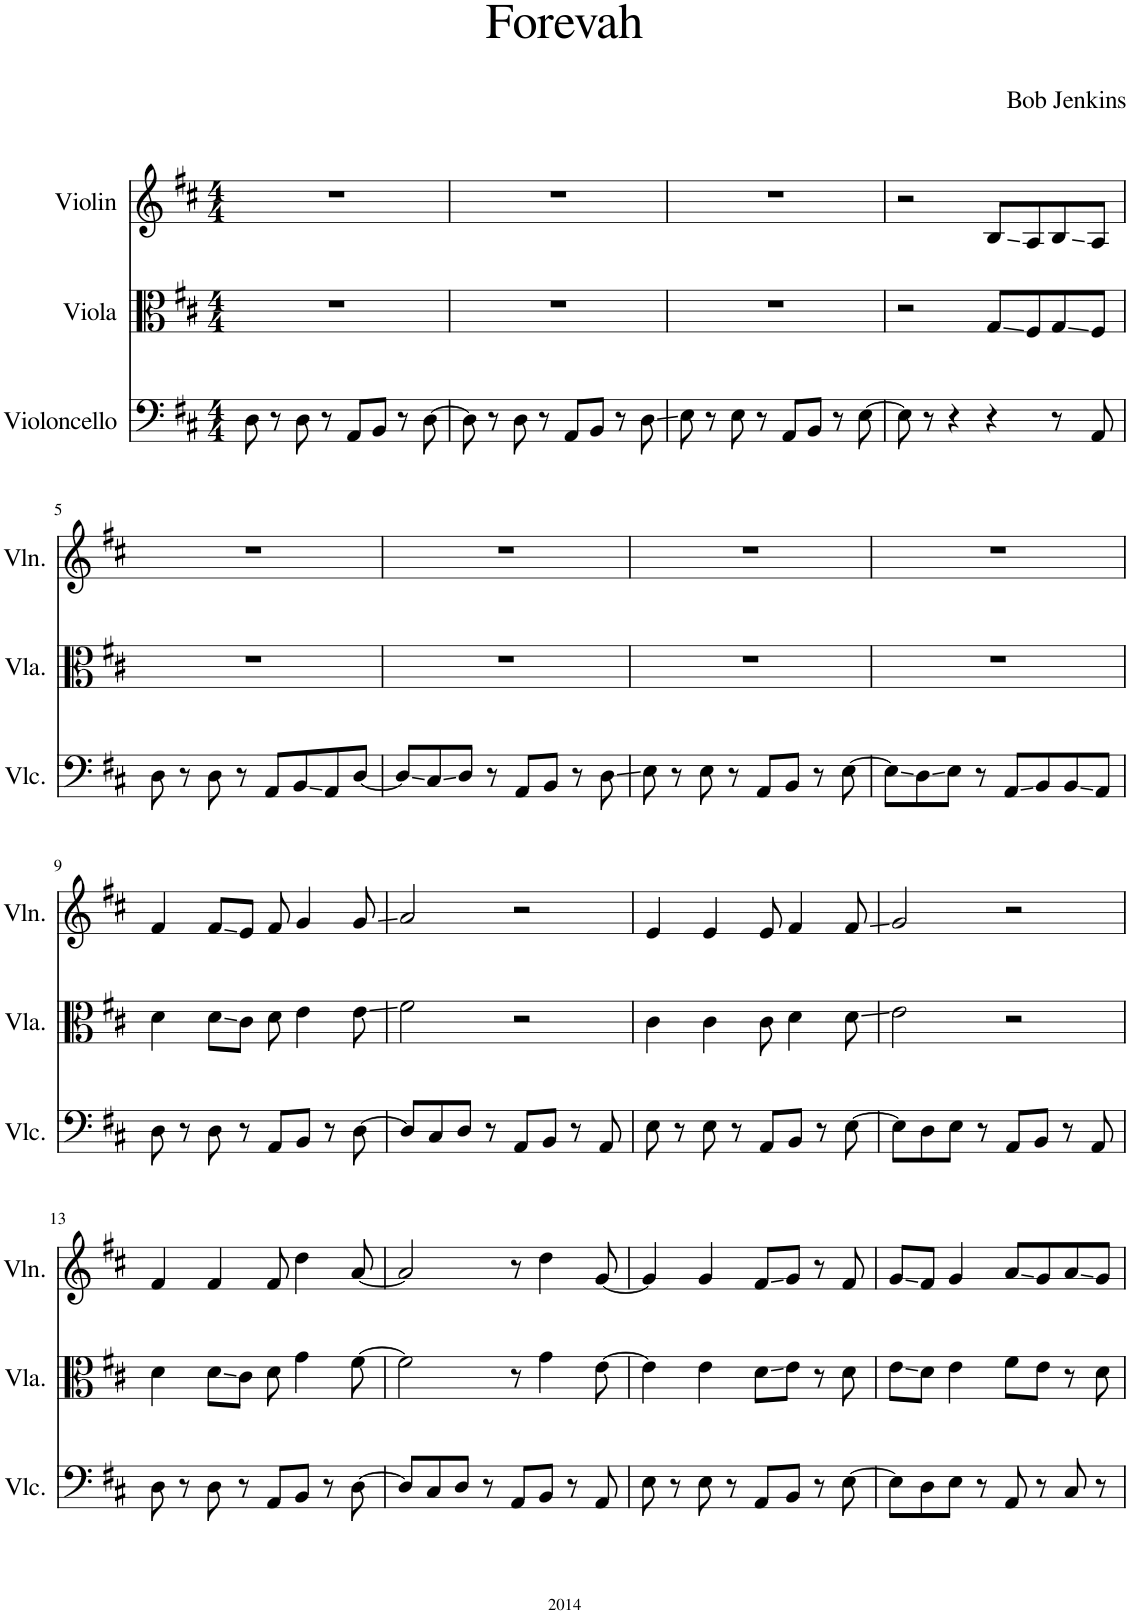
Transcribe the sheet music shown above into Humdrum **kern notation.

**kern	**kern	**kern
*part3	*part2	*part1
*staff3	*staff2	*staff1
*I"Violoncello	*I"Viola	*I"Violin
*I'Vlc.	*I'Vla.	*I'Vln.
*clefF4	*clefC3	*clefG2
*k[f#c#]	*k[f#c#]	*k[f#c#]
*M4/4	*M4/4	*M4/4
=1	=1	=1
8D\	1r	1r
8r	.	.
8D\	.	.
8r	.	.
8AA/L	.	.
8BB/J	.	.
8r	.	.
[8D\	.	.
=2	=2	=2
8D\]	1r	1r
8r	.	.
8D\	.	.
8r	.	.
8AA/L	.	.
8BB/J	.	.
8r	.	.
8D\	.	.
=3	=3	=3
8E\	1r	1r
8r	.	.
8E\	.	.
8r	.	.
8AA/L	.	.
8BB/J	.	.
8r	.	.
[8E\	.	.
=4	=4	=4
8E\]	2r	2r
8r	.	.
4r	.	.
4r	8G/L	8B/L
.	8F#/	8A/
8r	8G/	8B/
8AA/	8F#/J	8A/J
!!LO:LB:g=z
=5	=5	=5
8D\	1r	1r
8r	.	.
8D\	.	.
8r	.	.
8AA/L	.	.
8BB/	.	.
8AA/	.	.
[8D/J	.	.
=6	=6	=6
8D/L]	1r	1r
8C#/	.	.
8D/J	.	.
8r	.	.
8AA/L	.	.
8BB/J	.	.
8r	.	.
8D\	.	.
=7	=7	=7
8E\	1r	1r
8r	.	.
8E\	.	.
8r	.	.
8AA/L	.	.
8BB/J	.	.
8r	.	.
[8E\	.	.
=8	=8	=8
8E\L]	1r	1r
8D\	.	.
8E\J	.	.
8r	.	.
8AA/L	.	.
8BB/	.	.
8BB/	.	.
8AA/J	.	.
!!LO:LB:g=z
=9	=9	=9
8D\	4d\	4f#/
8r	.	.
8D\	8d\L	8f#/L
8r	8c#\J	8e/J
8AA/L	8d\	8f#/
8BB/J	4e\	4g/
8r	.	.
[8D\	8e\	8g/
=10	=10	=10
8D/L]	2f#\	2a/
8C#/	.	.
8D/J	.	.
8r	.	.
8AA/L	2r	2r
8BB/J	.	.
8r	.	.
8AA/	.	.
=11	=11	=11
8E\	4c#\	4e/
8r	.	.
8E\	4c#\	4e/
8r	.	.
8AA/L	8c#\	8e/
8BB/J	4d\	4f#/
8r	.	.
[8E\	8d\	8f#/
=12	=12	=12
8E\L]	2e\	2g/
8D\	.	.
8E\J	.	.
8r	.	.
8AA/L	2r	2r
8BB/J	.	.
8r	.	.
8AA/	.	.
!!LO:LB:g=z
=13	=13	=13
8D\	4d\	4f#/
8r	.	.
8D\	8d\L	4f#/
8r	8c#\J	.
8AA/L	8d\	8f#/
8BB/J	4g\	4dd\
8r	.	.
[8D\	[8f#\	[8a/
=14	=14	=14
8D/L]	2f#\]	2a/]
8C#/	.	.
8D/J	.	.
8r	.	.
8AA/L	8r	8r
8BB/J	4g\	4dd\
8r	.	.
8AA/	[8e\	[8g/
=15	=15	=15
8E\	4e\]	4g/]
8r	.	.
8E\	4e\	4g/
8r	.	.
8AA/L	8d\L	8f#/L
8BB/J	8e\J	8g/J
8r	8r	8r
[8E\	8d\	8f#/
=16	=16	=16
8E\L]	8e\L	8g/L
8D\	8d\J	8f#/J
8E\J	4e\	4g/
8r	.	.
8AA/	8f#\L	8a/L
8r	8e\J	8g/
8C#/	8r	8a/
8r	8d\	8g/J
=	=	=
*-	*-	*-
